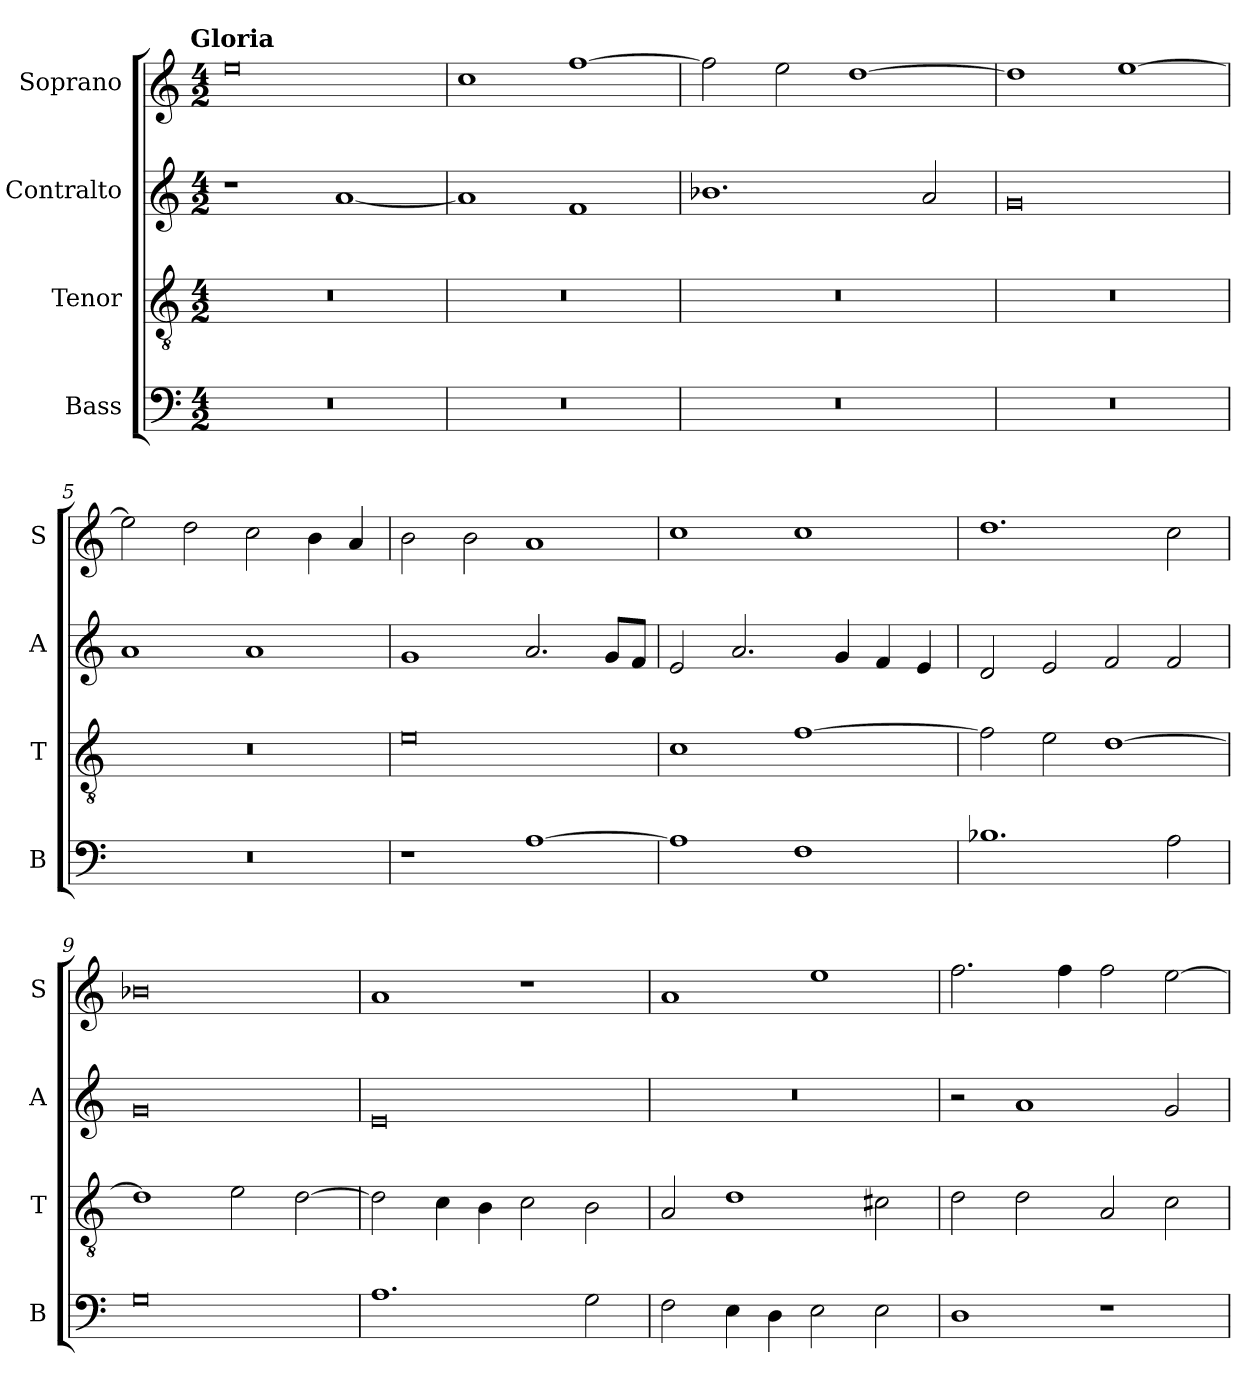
**kern	**kern	**kern	**kern
*part4	*part3	*part2	*part1
*staff4	*staff3	*staff2	*staff1
*I"Bass	*I"Tenor	*I"Contralto	*I"Soprano
*I'B	*I'T	*I'A	*I'S
*clefF4	*clefGv2	*clefG2	*clefG2
*k[]	*k[]	*k[]	*k[]
*A:aeo	*A:aeo	*A:aeo	*A:aeo
!!LO:TX:omd:t=Gloria
*M4/2	*M4/2	*M4/2	*M4/2
=1	=1	=1	=1
0r	0r	1r	0ee
.	.	[1a	.
=2	=2	=2	=2
0r	0r	1a]	1cc
.	.	1f	[1ff
=3	=3	=3	=3
0r	0r	1.b-X	2ff]
.	.	.	2ee
.	.	.	[1dd
.	.	2a	.
=4	=4	=4	=4
0r	0r	0g	1dd]
.	.	.	[1ee
=5	=5	=5	=5
0r	0r	1a	2ee]
.	.	.	2dd
.	.	1a	2cc
.	.	.	4b
.	.	.	4a
=6	=6	=6	=6
1r	0e	1g	2b
.	.	.	2b
[1A	.	2.a	1a
.	.	8g/L	.
.	.	8f/J	.
=7	=7	=7	=7
1A]	1c	2e	1cc
.	.	2.a	.
1F	[1f	.	1cc
.	.	4g	.
.	.	4f	.
.	.	4e	.
=8	=8	=8	=8
1.B-X	2f]	2d	1.dd
.	2e	2e	.
.	[1d	2f	.
2A	.	2f	2cc
=9	=9	=9	=9
0G	1d]	0g	0b-X
.	2e	.	.
.	[2d	.	.
=10	=10	=10	=10
1.A	2d]	0e	1a
.	4c	.	.
.	4B	.	.
.	2c	.	1r
2G	2B	.	.
=11	=11	=11	=11
2F	2A	0r	1a
4E	1d	.	.
4D	.	.	.
2E	.	.	1ee
2E	2c#X	.	.
=12	=12	=12	=12
1D	2d	2r	2.ff
.	2d	1a	.
.	.	.	4ff
1r	2A	.	2ff
.	2c	2g	[2ee
=	=	=	=
*-	*-	*-	*-
